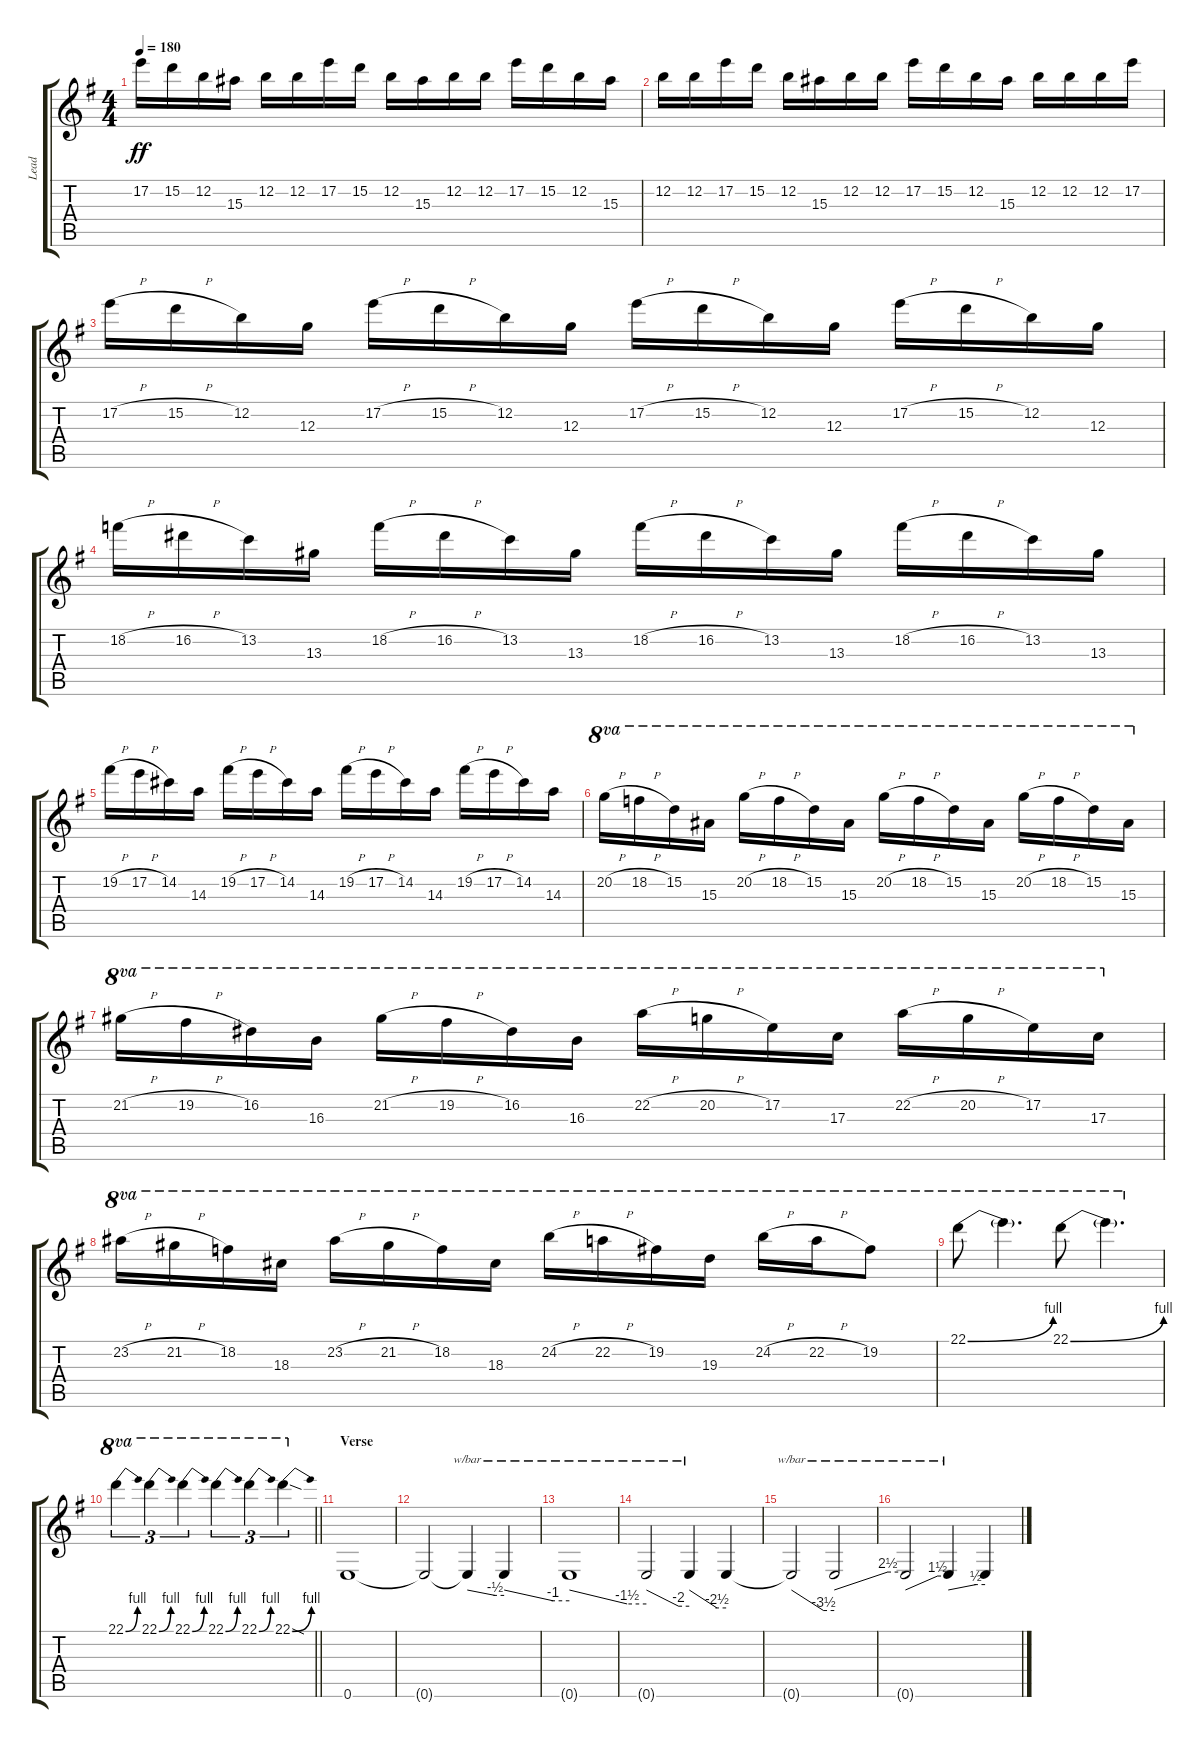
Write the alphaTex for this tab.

\track ("Lead" "Lead") {instrument distortionguitar}
\staff {score tabs}
\tuning (E4 B3 G3 D3 A2 E2) {hide}
\ts (4 4)
\tempo 180
\clef g2
\ks g
17.2.16{dy ff} 15.2.16 12.2.16 15.3.16 12.2.16 12.2.16 17.2.16 15.2.16 12.2.16 15.3.16 12.2.16 12.2.16 17.2.16 15.2.16 12.2.16 15.3.16 |
12.2.16 12.2.16 17.2.16 15.2.16 12.2.16 15.3.16 12.2.16 12.2.16 17.2.16 15.2.16 12.2.16 15.3.16 12.2.16 12.2.16 12.2.16 17.2.16 |
17.2{h}.16 15.2{h}.16 12.2.16 12.3.16 17.2{h}.16 15.2{h}.16 12.2.16 12.3.16 17.2{h}.16 15.2{h}.16 12.2.16 12.3.16 17.2{h}.16 15.2{h}.16 12.2.16 12.3.16 |
18.2{h}.16 16.2{h}.16 13.2.16 13.3.16 18.2{h}.16 16.2{h}.16 13.2.16 13.3.16 18.2{h}.16 16.2{h}.16 13.2.16 13.3.16 18.2{h}.16 16.2{h}.16 13.2.16 13.3.16 |
19.2{h}.16 17.2{h}.16 14.2.16 14.3.16 19.2{h}.16 17.2{h}.16 14.2.16 14.3.16 19.2{h}.16 17.2{h}.16 14.2.16 14.3.16 19.2{h}.16 17.2{h}.16 14.2.16 14.3.16 |
20.2{h}.16{ot 8va} 18.2{h}.16{ot 8va} 15.2.16{ot 8va} 15.3.16{ot 8va} 20.2{h}.16{ot 8va} 18.2{h}.16{ot 8va} 15.2.16{ot 8va} 15.3.16{ot 8va} 20.2{h}.16{ot 8va} 18.2{h}.16{ot 8va} 15.2.16{ot 8va} 15.3.16{ot 8va} 20.2{h}.16{ot 8va} 18.2{h}.16{ot 8va} 15.2.16{ot 8va} 15.3.16{ot 8va} |
21.2{h}.16{ot 8va} 19.2{h}.16{ot 8va} 16.2.16{ot 8va} 16.3.16{ot 8va} 21.2{h}.16{ot 8va} 19.2{h}.16{ot 8va} 16.2.16{ot 8va} 16.3.16{ot 8va} 22.2{h}.16{ot 8va} 20.2{h}.16{ot 8va} 17.2.16{ot 8va} 17.3.16{ot 8va} 22.2{h}.16{ot 8va} 20.2{h}.16{ot 8va} 17.2.16{ot 8va} 17.3.16{ot 8va} |
23.2{h}.16{ot 8va} 21.2{h}.16{ot 8va} 18.2.16{ot 8va} 18.3.16{ot 8va} 23.2{h}.16{ot 8va} 21.2{h}.16{ot 8va} 18.2.16{ot 8va} 18.3.16{ot 8va} 24.2{h}.16{ot 8va} 22.2{h}.16{ot 8va} 19.2.16{ot 8va} 19.3.16{ot 8va} 24.2{h}.16{ot 8va} 22.2{h}.16{ot 8va} 19.2.8{ot 8va} |
22.1{be (bend 0 0 60 4)}.8{ot 8va} 22.1{t}.4{d ot 8va} 22.1{be (bend 0 0 60 4)}.8{ot 8va} 22.1{t}.4{d ot 8va} |
\barLineRight lightlight
22.1{be (bend 0 0 60 4)}.4{tu (3 2) ot 8va} 22.1{be (bend 0 0 60 4)}.4{tu (3 2) ot 8va} 22.1{be (bend 0 0 60 4)}.4{tu (3 2) ot 8va} 22.1{be (bend 0 0 60 4)}.4{tu (3 2) ot 8va} 22.1{be (bend 0 0 60 4)}.4{tu (3 2) ot 8va} 22.1{be (bend 0 0 60 4) sod}.4{tu (3 2) ot 8va} |
\section ("" "Verse")
0.6.1 |
0.6{t}.2 0.6{t}.4{tbe (custom default 0 0 45 -2 60 -2)} 0.6{t}.4{tbe (custom default 0 0 45 -4 60 -4)} |
0.6{t}.1{tbe (custom default 0 0 45 -6 60 -6)} |
0.6{t}.2{tbe (custom default 0 0 45 -8 60 -8)} 0.6{t}.4{tbe (custom default 0 0 45 -10 60 -10)} 0.6{t}.4 |
0.6{t}.2{tbe (custom default 0 0 45 -14 60 -14)} 0.6{t}.2{tbe (custom default 0 0 45 10 60 10)} |
0.6{t}.2{tbe (custom default 0 0 45 6 60 6)} 0.6{t}.4{tbe (custom default 0 0 45 2 60 2)} 0.6{t}.4
